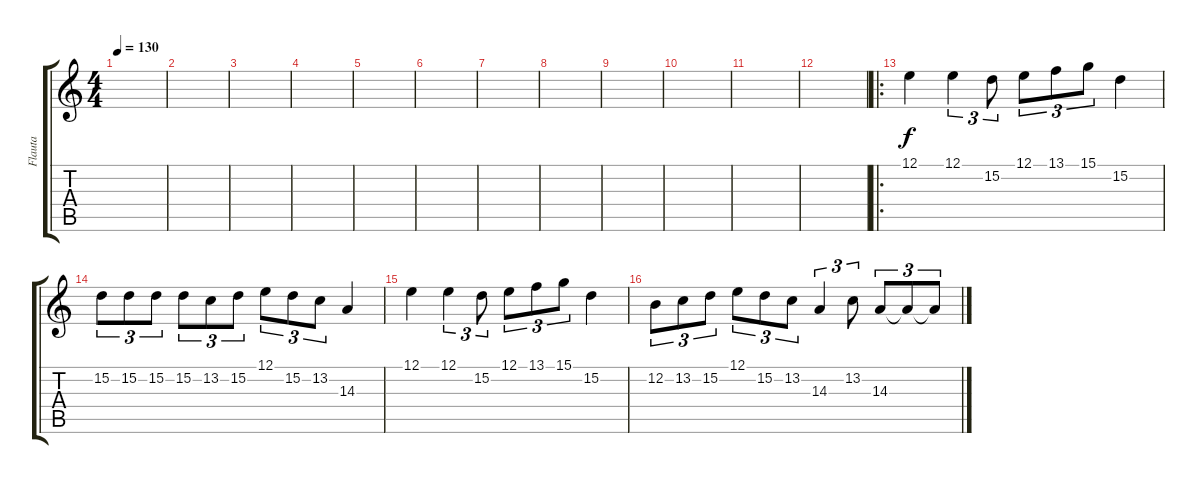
\track ("Flauta" "Flauta") {instrument flute}
\staff {score tabs}
\tuning (E4 B3 G3 D3 A2 E2) {hide}
\ts (4 4)
\tempo 130
\tempo 135
\tempo 130
\clef g2
\ks c
|
|
|
|
|
|
|
|
|
|
|
|
\ro
12.1.4 12.1.4{tu (3 2)} 15.2.8{tu (3 2)} 12.1.8{tu (3 2)} 13.1.8{tu (3 2)} 15.1.8{tu (3 2)} 15.2.4 |
15.2.8{tu (3 2)} 15.2.8{tu (3 2)} 15.2.8{tu (3 2)} 15.2.8{tu (3 2)} 13.2.8{tu (3 2)} 15.2.8{tu (3 2)} 12.1.8{tu (3 2)} 15.2.8{tu (3 2)} 13.2.8{tu (3 2)} 14.3.4 |
12.1.4 12.1.4{tu (3 2)} 15.2.8{tu (3 2)} 12.1.8{tu (3 2)} 13.1.8{tu (3 2)} 15.1.8{tu (3 2)} 15.2.4 |
12.2.8{tu (3 2)} 13.2.8{tu (3 2)} 15.2.8{tu (3 2)} 12.1.8{tu (3 2)} 15.2.8{tu (3 2)} 13.2.8{tu (3 2)} 14.3.4{tu (3 2)} 13.2.8{tu (3 2)} 14.3.8{tu (3 2)} 14.3{t}.8{tu (3 2)} 14.3{t}.8{tu (3 2)}
